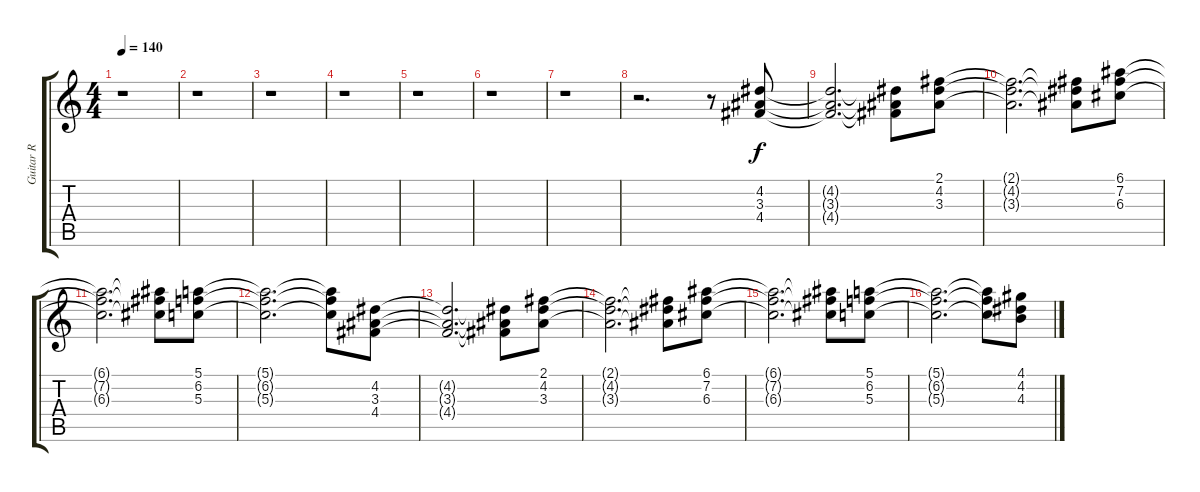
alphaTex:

\track ("Guitar R" "Guitar R") {instrument distortionguitar}
\staff {score tabs}
\tuning (E4 B3 G3 D3 A2 E2) {hide}
\ts (4 4)
\tempo 140
\clef g2
\ks c
r.1{dy f} |
r.1 |
r.1 |
r.1 |
r.1 |
r.1 |
r.1 |
r.2{d} r.8 (4.2 3.3 4.4).8 |
(4.2{t} 3.3{t} 4.4{t}).2{d} (4.2{t} 3.3{t} 4.4{t}).8 (2.1 4.2 3.3).8 |
(2.1{t} 4.2{t} 3.3{t}).2{d} (2.1{t} 4.2{t} 3.3{t}).8 (6.1 7.2 6.3).8 |
(6.1{t} 7.2{t} 6.3{t}).2{d} (6.1{t} 7.2{t} 6.3{t}).8 (5.1 6.2 5.3).8 |
(5.1{t} 6.2{t} 5.3{t}).2{d} (5.1{t} 6.2{t} 5.3{t}).8 (4.2 3.3 4.4).8 |
(4.2{t} 3.3{t} 4.4{t}).2{d} (4.2{t} 3.3{t} 4.4{t}).8 (2.1 4.2 3.3).8 |
(2.1{t} 4.2{t} 3.3{t}).2{d} (2.1{t} 4.2{t} 3.3{t}).8 (6.1 7.2 6.3).8 |
(6.1{t} 7.2{t} 6.3{t}).2{d} (6.1{t} 7.2{t} 6.3{t}).8 (5.1 6.2 5.3).8 |
(5.1{t} 6.2{t} 5.3{t}).2{d} (5.1{t} 6.2{t} 5.3{t}).8 (4.1 4.2 4.3).8
